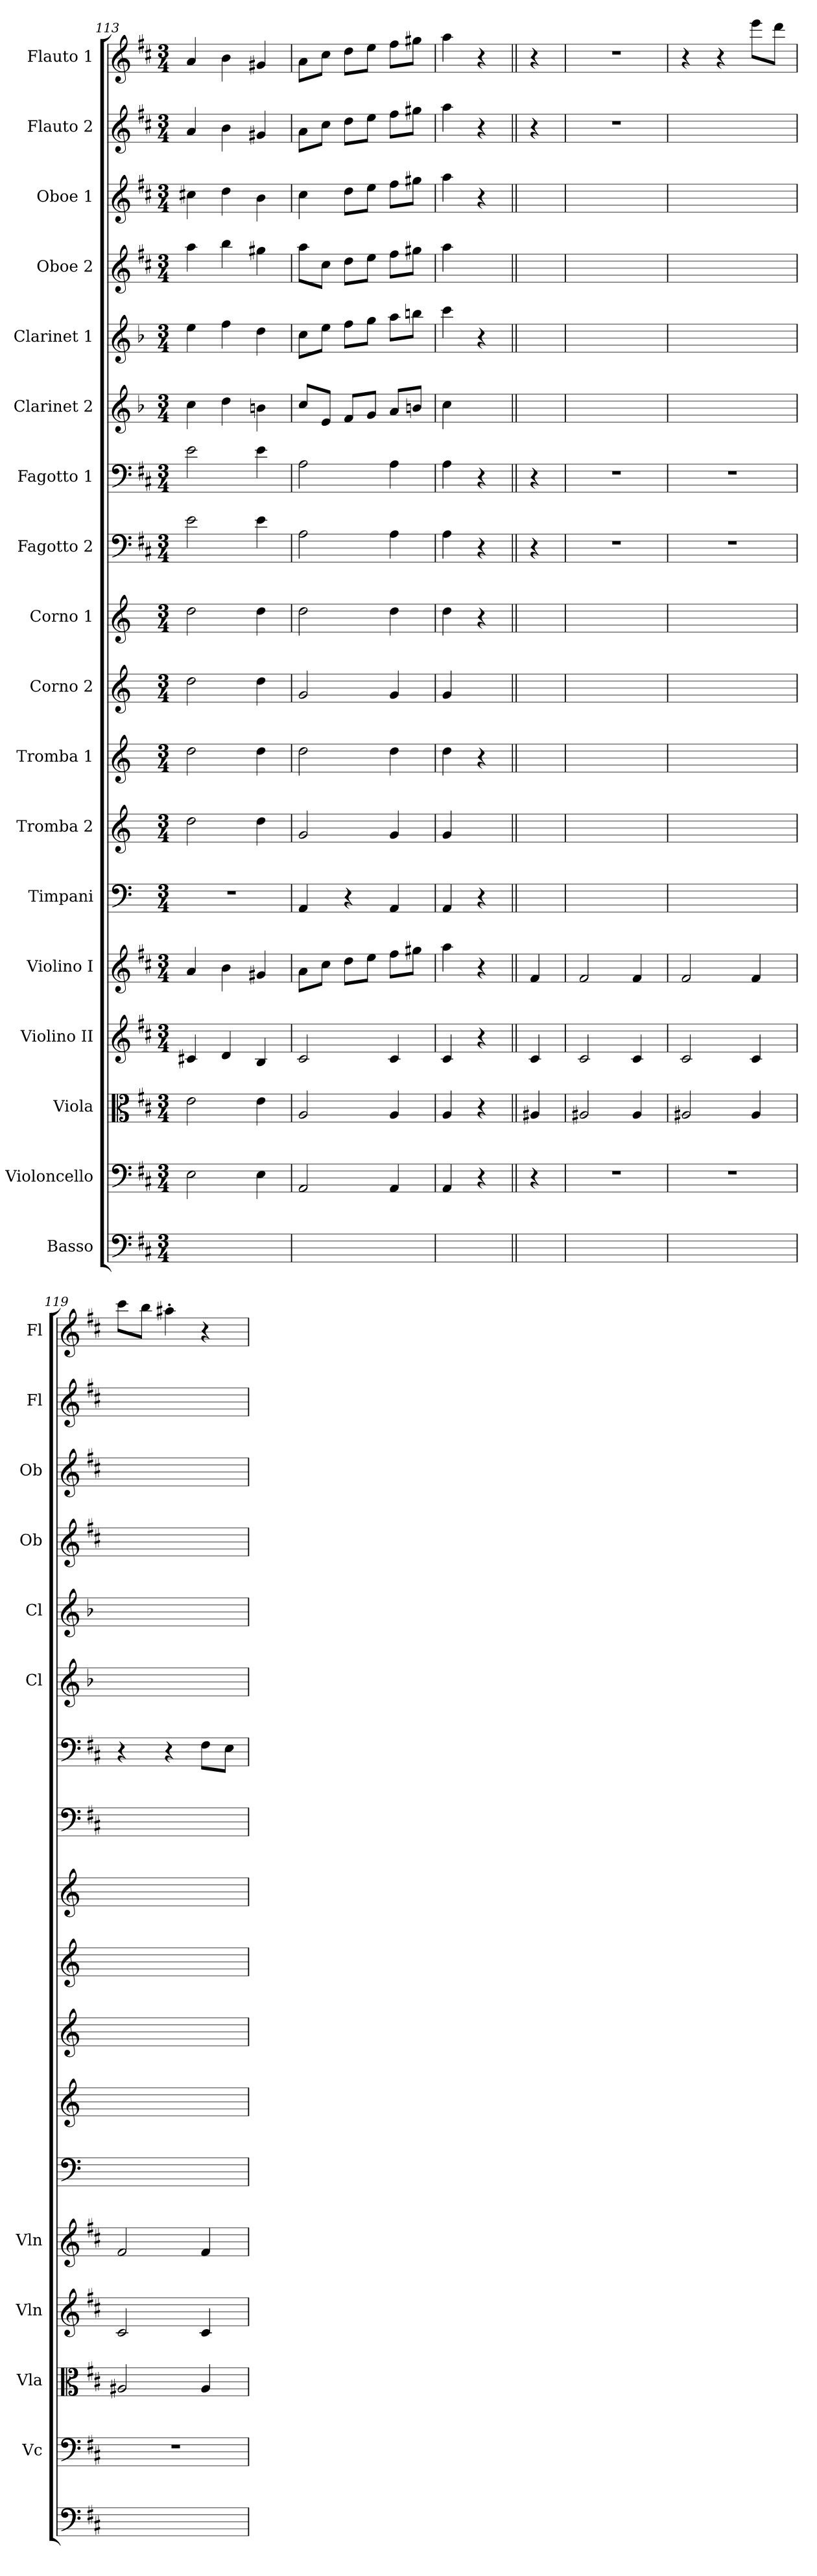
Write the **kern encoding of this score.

**kern	**kern	**kern	**kern	**kern	**kern	**kern	**kern	**kern	**kern	**kern	**kern	**kern	**kern	**kern	**kern	**kern	**kern
*part18	*part17	*part16	*part15	*part14	*part13	*part12	*part11	*part10	*part9	*part8	*part7	*part6	*part5	*part4	*part3	*part2	*part1
*staff18	*staff17	*staff16	*staff15	*staff14	*staff13	*staff12	*staff11	*staff10	*staff9	*staff8	*staff7	*staff6	*staff5	*staff4	*staff3	*staff2	*staff1
*I"Basso	*I"Violoncello	*I"Viola	*I"Violino II	*I"Violino I	*I"Timpani	*I"Tromba 2	*I"Tromba 1	*I"Corno 2	*I"Corno 1	*I"Fagotto 2	*I"Fagotto 1	*I"Clarinet 2	*I"Clarinet 1	*I"Oboe 2	*I"Oboe 1	*I"Flauto 2	*I"Flauto 1
*	*I'Vc	*I'Vla	*I'Vln	*I'Vln	*	*	*	*	*	*	*	*I'Cl	*I'Cl	*I'Ob	*I'Ob	*I'Fl	*I'Fl
*clefF4	*clefF4	*clefC3	*clefG2	*clefG2	*clefF4	*clefG2	*clefG2	*clefG2	*clefG2	*clefF4	*clefF4	*clefG2	*clefG2	*clefG2	*clefG2	*clefG2	*clefG2
*ITrd7c12	*	*	*	*	*	*ITrd-1c-2	*ITrd-1c-2	*ITrd6c10	*ITrd6c10	*	*	*ITrd2c3	*ITrd2c3	*	*	*	*
*k[f#c#]	*k[f#c#]	*k[f#c#]	*k[f#c#]	*k[f#c#]	*	*	*	*	*	*k[f#c#]	*k[f#c#]	*k[f#c#]	*k[f#c#]	*k[f#c#]	*k[f#c#]	*k[f#c#]	*k[f#c#]
*M3/4	*M3/4	*M3/4	*M3/4	*M3/4	*M3/4	*M3/4	*M3/4	*M3/4	*M3/4	*M3/4	*M3/4	*M3/4	*M3/4	*M3/4	*M3/4	*M3/4	*M3/4
=113	=113	=113	=113	=113	=113	=113	=113	=113	=113	=113	=113	=113	=113	=113	=113	=113	=113
2.ryy	2E	2e	4c#X	4a	2.r	2ee	2ee	2e	2e	2e	2e	4a	4cc#	4aa	4cc#X	4a	4a
.	.	.	4d	4b	.	.	.	.	.	.	.	4b	4dd	4bb	4dd	4b	4b
.	4E	4e	4B	4g#X	.	4ee	4ee	4e	4e	4e	4e	4g#X	4b	4gg#X	4b	4g#X	4g#X
=114	=114	=114	=114	=114	=114	=114	=114	=114	=114	=114	=114	=114	=114	=114	=114	=114	=114
2.ryy	2AA	2A	2c#	8a\L	4AA	2a	2ee	2A	2e	2A	2A	8a/L	8a\L	8aa\L	4cc#	8a\L	8a\L
.	.	.	.	8cc#\J	.	.	.	.	.	.	.	8c#/J	8cc#\J	8cc#\J	.	8cc#\J	8cc#\J
.	.	.	.	8dd\L	4r	.	.	.	.	.	.	8d/L	8dd\L	8dd\L	8dd\L	8dd\L	8dd\L
.	.	.	.	8ee\J	.	.	.	.	.	.	.	8e/J	8ee\J	8ee\J	8ee\J	8ee\J	8ee\J
.	4AA	4A	4c#	8ff#\L	4AA	4a	4ee	4A	4e	4A	4A	8f#/L	8ff#\L	8ff#\L	8ff#\L	8ff#\L	8ff#\L
.	.	.	.	8gg#X\J	.	.	.	.	.	.	.	8g#X/J	8gg#X\J	8gg#X\J	8gg#X\J	8gg#X\J	8gg#X\J
=115	=115	=115	=115	=115	=115	=115	=115	=115	=115	=115	=115	=115	=115	=115	=115	=115	=115
2ryy	4AA	4A	4c#	4aa	4AA	4a	4ee	4A	4e	4A	4A	4a	4aa	4aa	4aa	4aa	4aa
.	4r	4r	4r	4r	4r	4ryy	4r	4ryy	4r	4r	4r	4ryy	4r	4ryy	4r	4r	4r
=116||	=116||	=116||	=116||	=116||	=116||	=116||	=116||	=116||	=116||	=116||	=116||	=116||	=116||	=116||	=116||	=116||	=116||
4ryy	4r	4A#X	4c#	4f#	4ryy	4ryy	4ryy	4ryy	4ryy	4r	4r	4ryy	4ryy	4ryy	4ryy	4r	4r
=117	=117	=117	=117	=117	=117	=117	=117	=117	=117	=117	=117	=117	=117	=117	=117	=117	=117
2.ryy	2.r	2A#X	2c#	2f#	2.ryy	2.ryy	2.ryy	2.ryy	2.ryy	2.r	2.r	2.ryy	2.ryy	2.ryy	2.ryy	2.r	2.r
.	.	4A#	4c#	4f#	.	.	.	.	.	.	.	.	.	.	.	.	.
=118	=118	=118	=118	=118	=118	=118	=118	=118	=118	=118	=118	=118	=118	=118	=118	=118	=118
2.ryy	2.r	2A#X	2c#	2f#	2.ryy	2.ryy	2.ryy	2.ryy	2.ryy	2.r	2.r	2.ryy	2.ryy	2.ryy	2.ryy	2.ryy	4r
.	.	.	.	.	.	.	.	.	.	.	.	.	.	.	.	.	4r
.	.	4A#	4c#	4f#	.	.	.	.	.	.	.	.	.	.	.	.	8eee\L
.	.	.	.	.	.	.	.	.	.	.	.	.	.	.	.	.	8ddd\J
=119	=119	=119	=119	=119	=119	=119	=119	=119	=119	=119	=119	=119	=119	=119	=119	=119	=119
2.ryy	2.r	2A#X	2c#	2f#	2.ryy	2.ryy	2.ryy	2.ryy	2.ryy	2.ryy	4r	2.ryy	2.ryy	2.ryy	2.ryy	2.ryy	8ccc#\L
.	.	.	.	.	.	.	.	.	.	.	.	.	.	.	.	.	8bb\J
.	.	.	.	.	.	.	.	.	.	.	4r	.	.	.	.	.	4aa#X'
.	.	4A#	4c#	4f#	.	.	.	.	.	.	8F#\L	.	.	.	.	.	4r
.	.	.	.	.	.	.	.	.	.	.	8E\J	.	.	.	.	.	.
=	=	=	=	=	=	=	=	=	=	=	=	=	=	=	=	=	=
*-	*-	*-	*-	*-	*-	*-	*-	*-	*-	*-	*-	*-	*-	*-	*-	*-	*-
